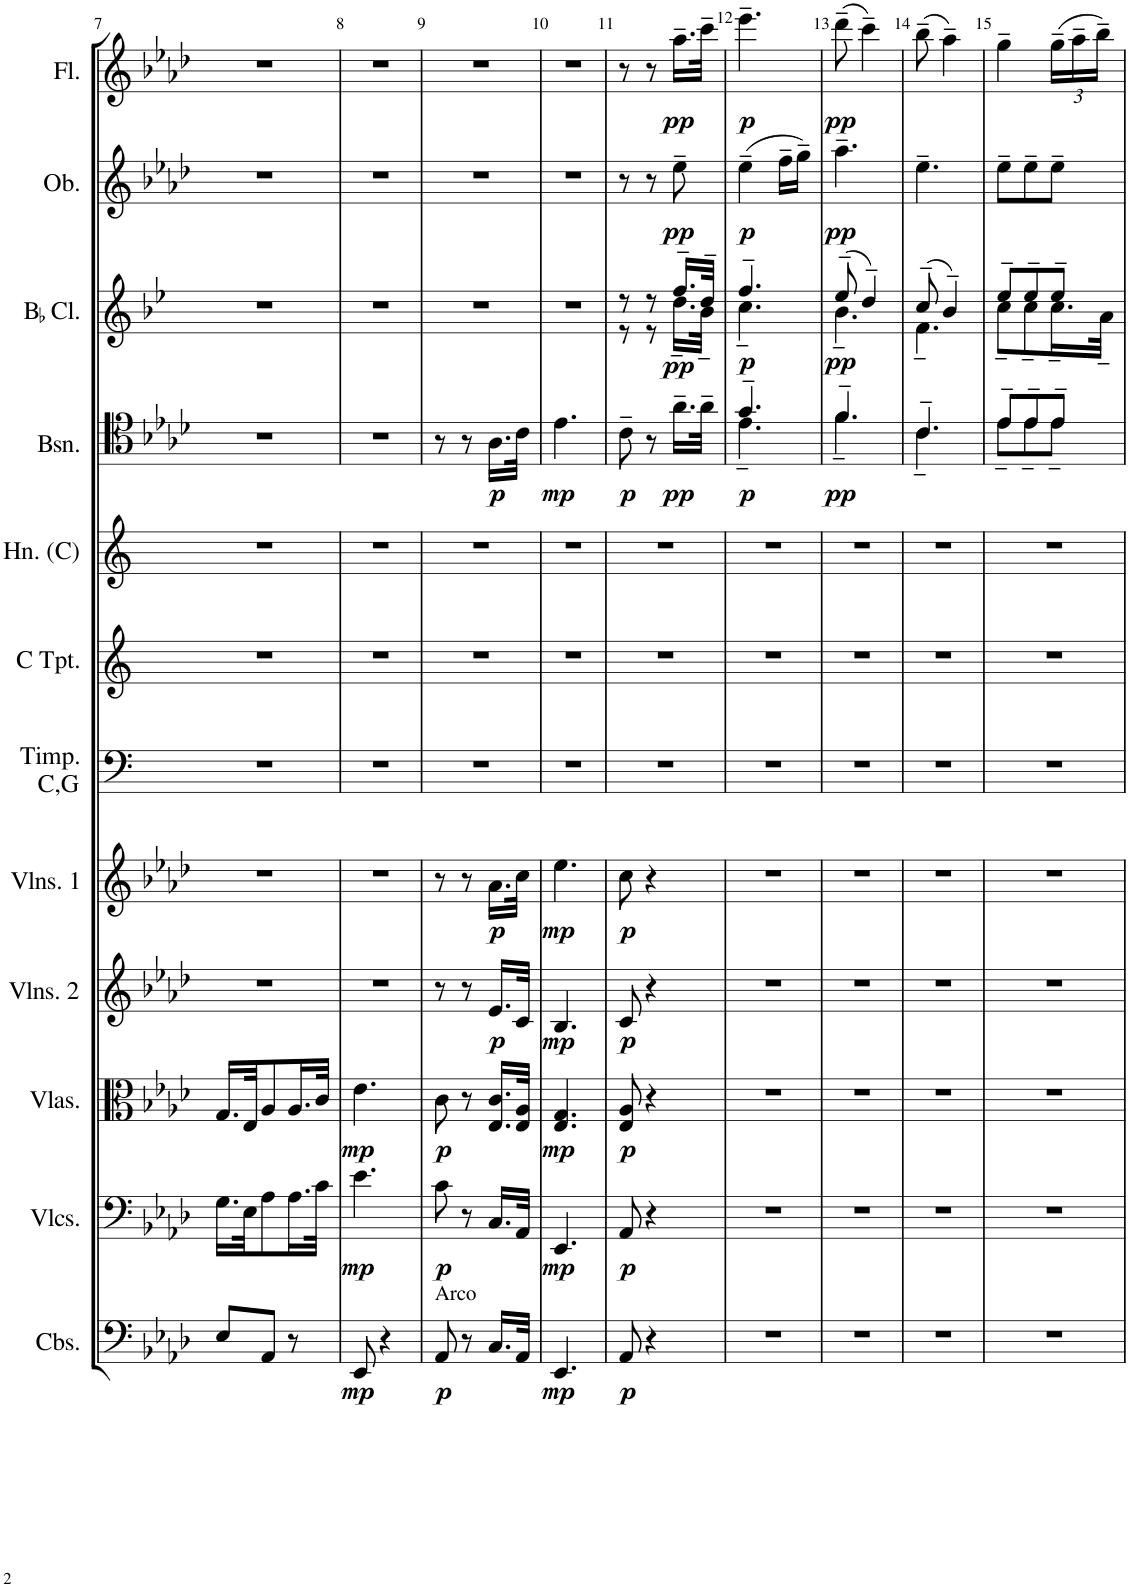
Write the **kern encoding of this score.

**kern	**dynam	**kern	**dynam	**kern	**dynam	**kern	**dynam	**kern	**dynam	**kern	**kern	**kern	**kern	**dynam	**kern	**dynam	**kern	**dynam	**kern	**dynam
*part12	*part12	*part11	*part11	*part10	*part10	*part9	*part9	*part8	*part8	*part7	*part6	*part5	*part4	*part4	*part3	*part3	*part2	*part2	*part1	*part1
*staff12	*staff12	*staff11	*staff11	*staff10	*staff10	*staff9	*staff9	*staff8	*staff8	*staff7	*staff6	*staff5	*staff4	*staff4	*staff3	*staff3	*staff2	*staff2	*staff1	*staff1
*I"Contrabasses	*	*I"Violoncellos	*	*I"Violas	*	*I"Violins 2	*	*I"Violins 1	*	*I"Timpani  C, G	*I"C Trumpet	*I"Horn  In C	*I"Bassoon	*	*I"BaccidentalFlat Clarinet	*	*I"Oboe	*	*I"Flute	*
*I'Cbs.	*	*I'Vlcs.	*	*I'Vlas.	*	*I'Vlns. 2	*	*I'Vlns. 1	*	*I'Timp.  C,G	*I'C Tpt.	*I'Hn. (C)	*I'Bsn.	*	*I'BaccidentalFlat Cl.	*	*I'Ob.	*	*I'Fl.	*
!!LO:PB:g=z
*clefF4	*	*clefF4	*	*clefC3	*	*clefG2	*	*clefG2	*	*clefF4	*clefG2	*clefG2	*clefC4	*	*clefG2	*	*clefG2	*	*clefG2	*
*Trd7c12	*	*	*	*	*	*	*	*	*	*	*Trd1c2	*Trd4c7	*	*	*Trd1c2	*	*	*	*	*
*k[b-e-a-d-]	*	*k[b-e-a-d-]	*	*k[b-e-a-d-]	*	*k[b-e-a-d-]	*	*k[b-e-a-d-]	*	*k[]	*k[]	*k[]	*k[b-e-a-d-]	*	*k[b-e-]	*	*k[b-e-a-d-]	*	*k[b-e-a-d-]	*
*M3/8	*	*	*	*	*	*M3/8	*	*M3/8	*	*M3/8	*M3/8	*M3/8	*M3/8	*	*M3/8	*	*M3/8	*	*M3/8	*
=7	=7	=7	=7	=7	=7	=7	=7	=7	=7	=7	=7	=7	=7	=7	=7	=7	=7	=7	=7	=7
8E-/L	.	16.G\LL	.	16.G/LL	.	4.r	.	4.r	.	4.r	4.r	4.r	4.r	.	4.r	.	4.r	.	4.r	.
.	.	32E-\JK	.	32E-/JK	.	.	.	.	.	.	.	.	.	.	.	.	.	.	.	.
8AA-/J	.	8A-\	.	8A-/	.	.	.	.	.	.	.	.	.	.	.	.	.	.	.	.
8r	.	16.A-\L	.	16.A-/L	.	.	.	.	.	.	.	.	.	.	.	.	.	.	.	.
.	.	32c\JJk	.	32c/JJk	.	.	.	.	.	.	.	.	.	.	.	.	.	.	.	.
=8	=8	=8	=8	=8	=8	=8	=8	=8	=8	=8	=8	=8	=8	=8	=8	=8	=8	=8	=8	=8
!	!LO:DY:b	!	!LO:DY:b	!	!LO:DY:b	!	!	!	!	!	!	!	!	!	!	!	!	!	!	!
8EE-/	mp	4.e-\	mp	4.e-\	mp	4.r	.	4.r	.	4.r	4.r	4.r	4.r	.	4.r	.	4.r	.	4.r	.
4r	.	.	.	.	.	.	.	.	.	.	.	.	.	.	.	.	.	.	.	.
=9	=9	=9	=9	=9	=9	=9	=9	=9	=9	=9	=9	=9	=9	=9	=9	=9	=9	=9	=9	=9
!LO:TX:a:t=Arco	!	!	!	!	!	!	!	!	!	!	!	!	!	!	!	!	!	!	!	!
!	!LO:DY:b	!	!LO:DY:b	!	!LO:DY:b	!	!	!	!	!	!	!	!	!	!	!	!	!	!	!
8AA-/	p	8c\	p	8c\	p	8r	.	8r	.	4.r	4.r	4.r	8r	.	4.r	.	4.r	.	4.r	.
8r	.	8r	.	8r	.	8r	.	8r	.	.	.	.	8r	.	.	.	.	.	.	.
!	!	!	!	!	!	!	!LO:DY:b	!	!LO:DY:b	!	!	!	!	!LO:DY:b	!	!	!	!	!	!
16.C/LL	.	16.C/LL	.	16.E-/ 16.c/LL	.	16.e-/LL	p	16.a-\LL	p	.	.	.	16.A-\LL	p	.	.	.	.	.	.
32AA-/JJk	.	32AA-/JJk	.	32E-/ 32A-/JJk	.	32c/JJk	.	32cc\JJk	.	.	.	.	32c\JJk	.	.	.	.	.	.	.
=10	=10	=10	=10	=10	=10	=10	=10	=10	=10	=10	=10	=10	=10	=10	=10	=10	=10	=10	=10	=10
!	!LO:DY:b	!	!LO:DY:b	!	!LO:DY:b	!	!LO:DY:b	!	!LO:DY:b	!	!	!	!	!LO:DY:b	!	!	!	!	!	!
4.EE-/	mp	4.EE-/	mp	4.E-/ 4.G/	mp	4.B-/	mp	4.ee-\	mp	4.r	4.r	4.r	4.e-\	mp	4.r	.	4.r	.	4.r	.
=11	=11	=11	=11	=11	=11	=11	=11	=11	=11	=11	=11	=11	=11	=11	=11	=11	=11	=11	=11	=11
*	*	*	*	*	*	*	*	*	*	*	*	*	*	*	*^	*	*	*	*	*
!	!LO:DY:b	!	!LO:DY:b	!	!LO:DY:b	!	!LO:DY:b	!	!LO:DY:b	!	!	!	!	!LO:DY:b	!	!	!	!	!	!	!
8AA-/	p	8AA-/	p	8E-/ 8A-/	p	8c/	p	8cc\	p	4.r	4.r	4.r	8c~\	p	8r	8r	.	8r	.	8r	.
4r	.	4r	.	4r	.	4r	.	4r	.	.	.	.	8r	.	8r	8r	.	8r	.	8r	.
!	!	!	!	!	!	!	!	!	!	!	!	!	!	!LO:DY:b	!	!	!LO:DY:b	!	!LO:DY:b	!	!LO:DY:b
.	.	.	.	.	.	.	.	.	.	.	.	.	16.a-~\LL	pp	16.ff~/LL	16.dd~\LL	pp	8ee-~\	pp	16.aa-~\LL	pp
.	.	.	.	.	.	.	.	.	.	.	.	.	32a-~\JJk	.	32dd~/JJk	32b-~\JJk	.	.	.	32ccc~\JJk	.
=12	=12	=12	=12	=12	=12	=12	=12	=12	=12	=12	=12	=12	=12	=12	=12	=12	=12	=12	=12	=12	=12
*	*	*	*	*	*	*	*	*	*	*	*	*	*^	*	*	*	*	*	*	*	*
!	!	!	!	!	!	!	!	!	!	!	!	!	!	!	!LO:DY:b	!	!	!LO:DY:b	!	!LO:DY:b	!	!LO:DY:b
4.r	.	1r	.	1r	.	4.r	.	4.r	.	4.r	4.r	4.r	4.g~/	4.e-~\	p	4.ff~/	4.cc~\	p	(4ee-~\	p	4.eee-~\	p
.	.	.	.	.	.	.	.	.	.	.	.	.	.	.	.	.	.	.	16ff~\LL	.	.	.
.	.	.	.	.	.	.	.	.	.	.	.	.	.	.	.	.	.	.	16gg~\JJ)	.	.	.
2ryy	.	.	.	.	.	2ryy	.	2ryy	.	2ryy	2ryy	2ryy	2ryy	2ryy	.	2ryy	2ryy	.	2ryy	.	2ryy	.
8ryy	.	.	.	.	.	8ryy	.	8ryy	.	8ryy	8ryy	8ryy	8ryy	8ryy	.	8ryy	8ryy	.	8ryy	.	8ryy	.
=13	=13	=13	=13	=13	=13	=13	=13	=13	=13	=13	=13	=13	=13	=13	=13	=13	=13	=13	=13	=13	=13	=13
!	!	!	!	!	!	!	!	!	!	!	!	!	!	!	!LO:DY:b	!	!	!LO:DY:b	!	!LO:DY:b	!	!LO:DY:b
4.r	.	1r	.	1r	.	4.r	.	4.r	.	4.r	4.r	4.r	4.f~/	4.f~\	pp	(8ee-~/	4.b-~\	pp	4.aa-~\	pp	(8ddd-~\	pp
.	.	.	.	.	.	.	.	.	.	.	.	.	.	.	.	4dd~/)	.	.	.	.	4ccc~\)	.
2ryy	.	.	.	.	.	2ryy	.	2ryy	.	2ryy	2ryy	2ryy	2ryy	2ryy	.	2ryy	2ryy	.	2ryy	.	2ryy	.
8ryy	.	.	.	.	.	8ryy	.	8ryy	.	8ryy	8ryy	8ryy	8ryy	8ryy	.	8ryy	8ryy	.	8ryy	.	8ryy	.
=14	=14	=14	=14	=14	=14	=14	=14	=14	=14	=14	=14	=14	=14	=14	=14	=14	=14	=14	=14	=14	=14	=14
4.r	.	1r	.	1r	.	4.r	.	4.r	.	4.r	4.r	4.r	4.c~/	4.c~\	.	(8cc~/	4.f~\	.	4.ee-~\	.	(8bb-~\	.
.	.	.	.	.	.	.	.	.	.	.	.	.	.	.	.	4b-~/)	.	.	.	.	4aa-~\)	.
2ryy	.	.	.	.	.	2ryy	.	2ryy	.	2ryy	2ryy	2ryy	2ryy	2ryy	.	2ryy	2ryy	.	2ryy	.	2ryy	.
8ryy	.	.	.	.	.	8ryy	.	8ryy	.	8ryy	8ryy	8ryy	8ryy	8ryy	.	8ryy	8ryy	.	8ryy	.	8ryy	.
=15	=15	=15	=15	=15	=15	=15	=15	=15	=15	=15	=15	=15	=15	=15	=15	=15	=15	=15	=15	=15	=15	=15
4.r	.	1r	.	1r	.	4.r	.	4.r	.	4.r	4.r	4.r	8e-~/L	8e-~\L	.	8ee-~/L	8cc~\L	.	8ee-~\L	.	4gg~\	.
.	.	.	.	.	.	.	.	.	.	.	.	.	8e-~/	8e-~\	.	8ee-~/	8cc~\	.	8ee-~\	.	.	.
*	*	*	*	*	*	*	*	*	*	*	*	*	*	*	*	*	*	*	*	*	*Xbrackettup	*
.	.	.	.	.	.	.	.	.	.	.	.	.	8e-~/J	8e-~\J	.	8ee-~/J	16.cc~\L	.	8ee-~\J	.	(24gg~\LL	.
.	.	.	.	.	.	.	.	.	.	.	.	.	.	.	.	.	.	.	.	.	24aa-~\	.
.	.	.	.	.	.	.	.	.	.	.	.	.	.	.	.	.	.	.	.	.	24bb-~\JJ)	.
.	.	.	.	.	.	.	.	.	.	.	.	.	.	.	.	.	32a~\JJk	.	.	.	.	.
2ryy	.	.	.	.	.	2ryy	.	2ryy	.	2ryy	2ryy	2ryy	2ryy	2ryy	.	2ryy	2ryy	.	2ryy	.	2ryy	.
8ryy	.	.	.	.	.	8ryy	.	8ryy	.	8ryy	8ryy	8ryy	8ryy	8ryy	.	8ryy	8ryy	.	8ryy	.	8ryy	.
*	*	*	*	*	*	*	*	*	*	*	*	*	*v	*v	*	*	*	*	*	*	*	*
*	*	*	*	*	*	*	*	*	*	*	*	*	*	*	*v	*v	*	*	*	*	*
=	=	=	=	=	=	=	=	=	=	=	=	=	=	=	=	=	=	=	=	=
*-	*-	*-	*-	*-	*-	*-	*-	*-	*-	*-	*-	*-	*-	*-	*-	*-	*-	*-	*-	*-
